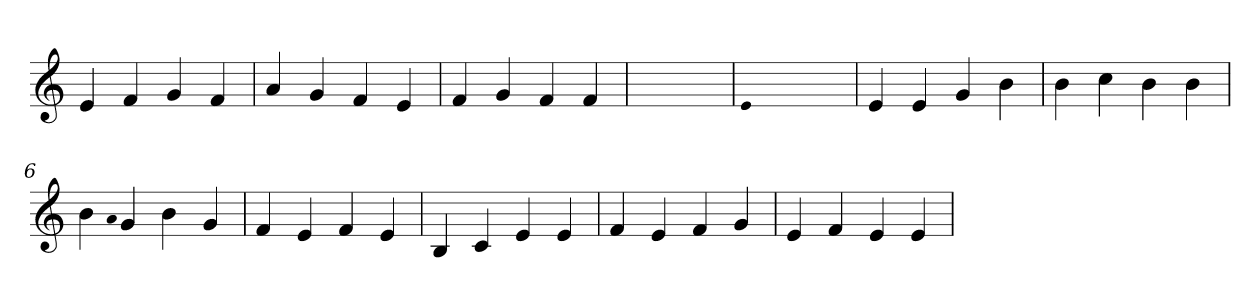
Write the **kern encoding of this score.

**kern
*part1
*staff1
*clefG2
=1
4e
4f
4g
4f
=2
4a
4g
4f
4e
=3
4f
4g
4f
4f
=4
1ryy
=4
qqe
1ryy
=4
4e
4e
4g
4b
=5
4b
4cc
4b
4b
=6
4b
qqa
4g
4b
4g
=7
4f
4e
4f
4e
=8
4B
4c
4e
4e
=9
4f
4e
4f
4g
=10
4e
4f
4e
4e
=
*-
